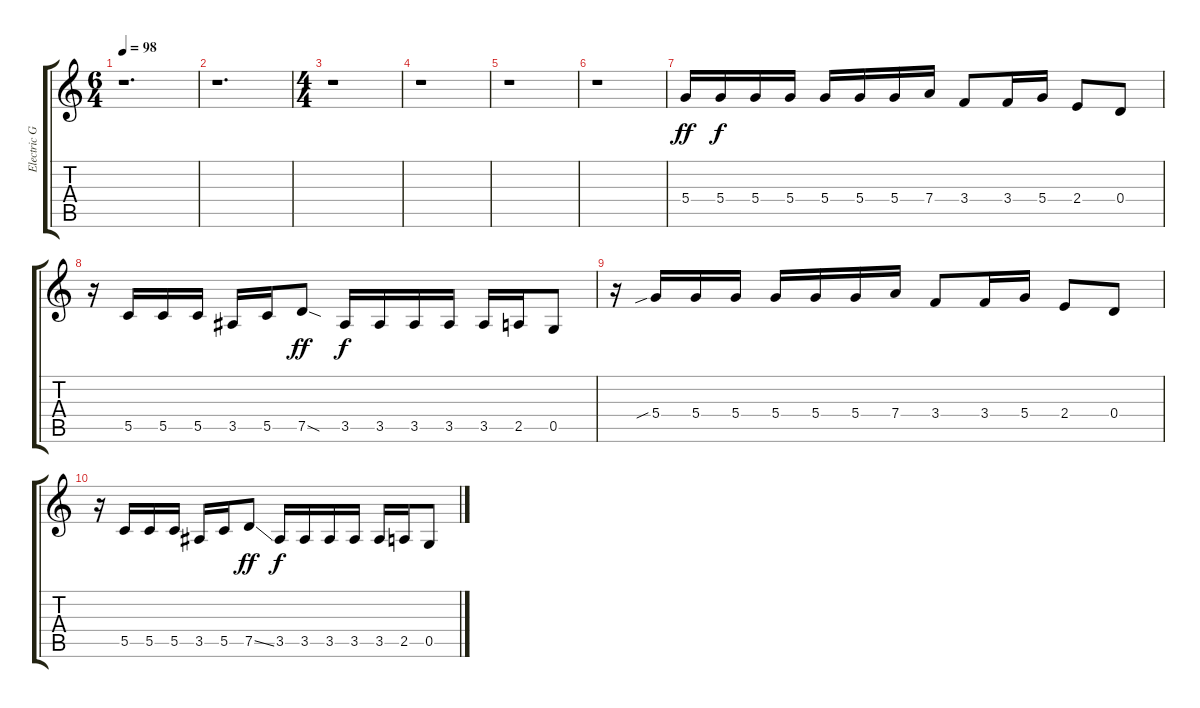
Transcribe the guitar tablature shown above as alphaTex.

\track ("Electric Guitar 1" "Electric G") {instrument distortionguitar}
\staff {score tabs}
\tuning (D4 G3 G3 D3 G2 D2) {hide}
\ts (6 4)
\tempo 98
\clef g2
\ks c
r.1{d dy f} |
r.1{d} |
\ts (4 4)
r.1 |
r.1 |
r.1 |
r.1 |
5.4.16{dy ff} 5.4.16{dy f} 5.4.16 5.4.16 5.4.16 5.4.16 5.4.16 7.4.16 3.4.8 3.4.16 5.4.16 2.4.8 0.4.8 |
r.16 5.5.16 5.5.16 5.5.16 3.5.16 5.5.16 7.5{sod}.8{dy ff} 3.5.16{dy f} 3.5.16 3.5.16 3.5.16 3.5.16 2.5.16 0.5.8 |
r.16 5.4{sib}.16 5.4.16 5.4.16 5.4.16 5.4.16 5.4.16 7.4.16 3.4.8 3.4.16 5.4.16 2.4.8 0.4.8 |
r.16 5.5.16 5.5.16 5.5.16 3.5.16 5.5.16 7.5{ss}.8{dy ff} 3.5.16{dy f} 3.5.16 3.5.16 3.5.16 3.5.16 2.5.16 0.5.8
